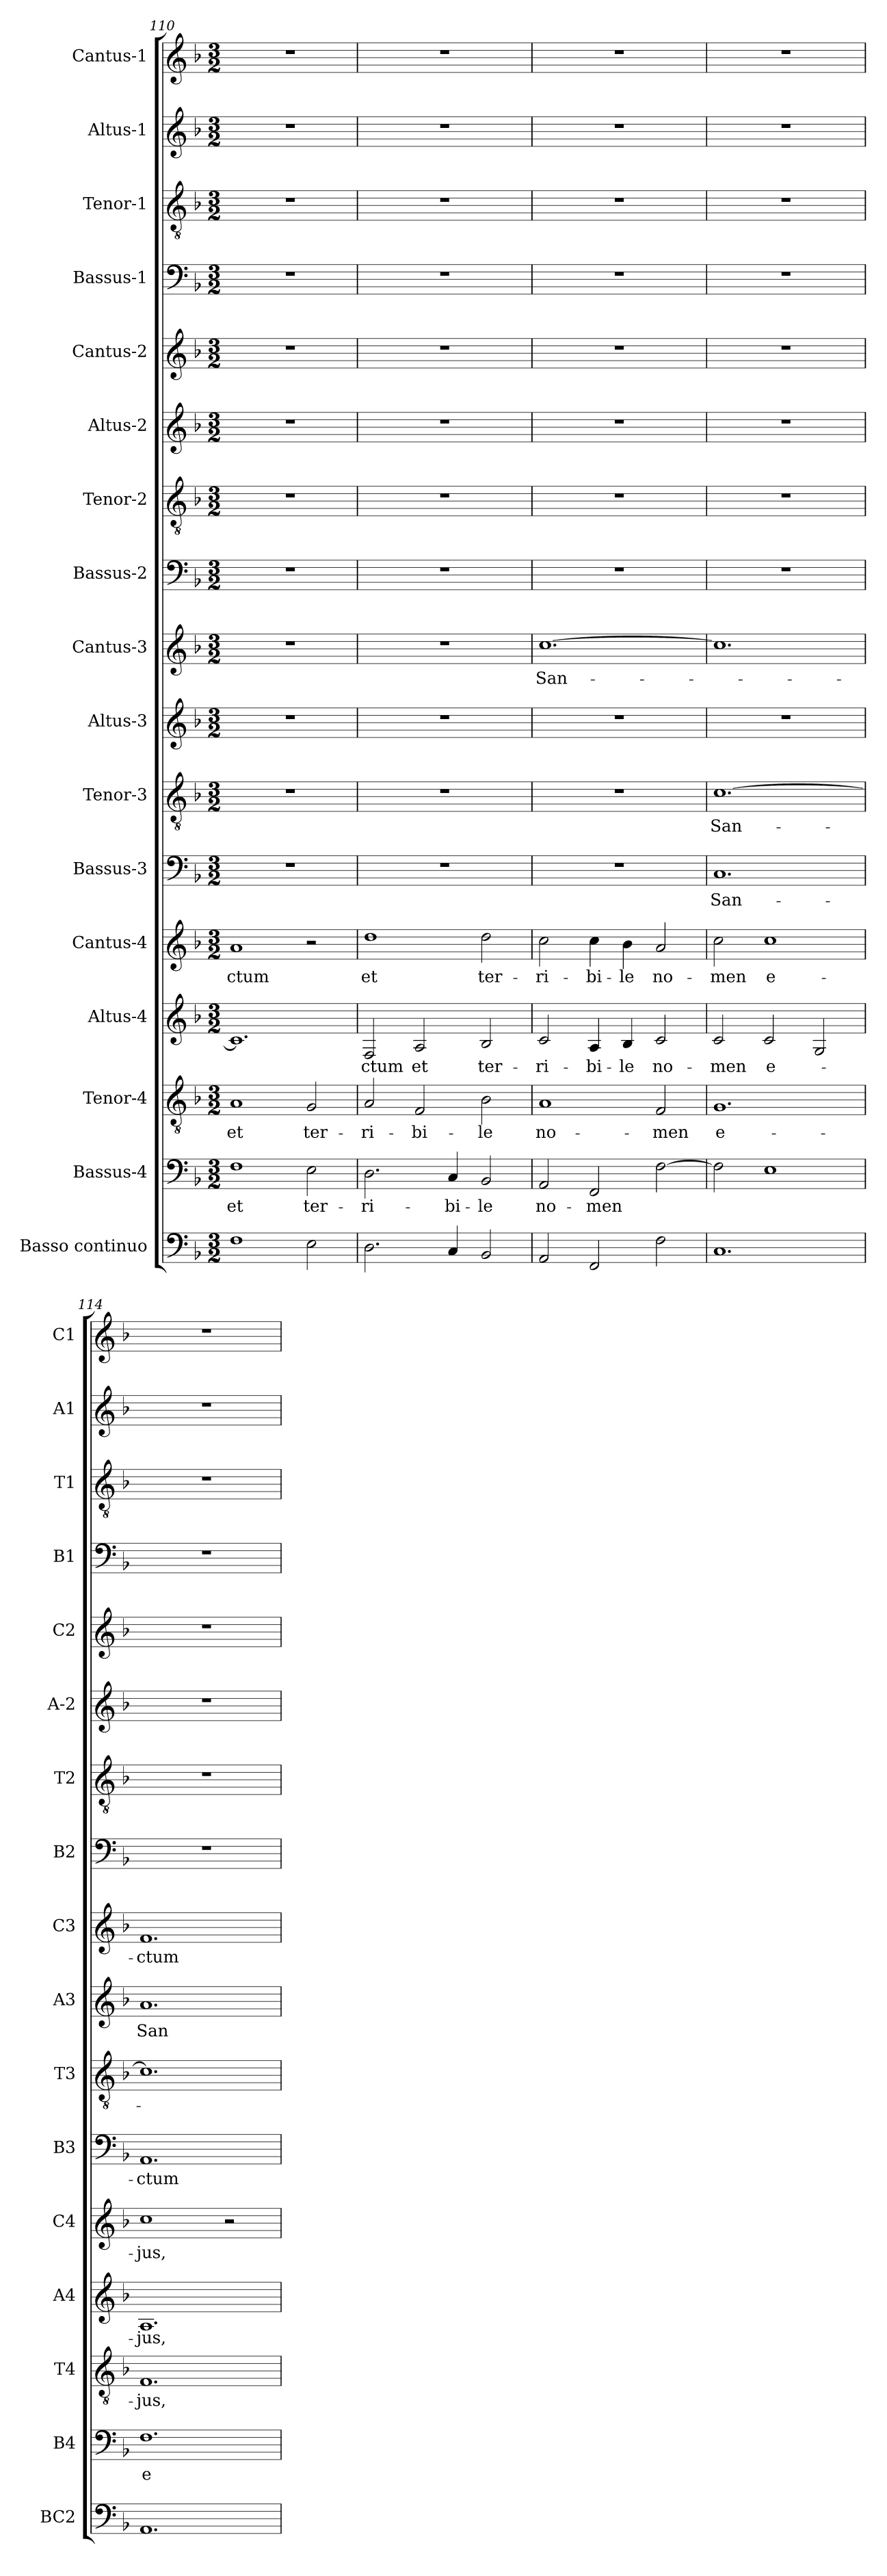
**kern	**kern	**text	**kern	**text	**kern	**text	**kern	**text	**kern	**text	**kern	**text	**kern	**text	**kern	**text	**kern	**kern	**kern	**kern	**kern	**kern	**kern	**kern
*part17	*part16	*part16	*part15	*part15	*part14	*part14	*part13	*part13	*part12	*part12	*part11	*part11	*part10	*part10	*part9	*part9	*part8	*part7	*part6	*part5	*part4	*part3	*part2	*part1
*staff17	*staff16	*staff16	*staff15	*staff15	*staff14	*staff14	*staff13	*staff13	*staff12	*staff12	*staff11	*staff11	*staff10	*staff10	*staff9	*staff9	*staff8	*staff7	*staff6	*staff5	*staff4	*staff3	*staff2	*staff1
*I"Basso continuo	*I"Bassus-4	*	*I"Tenor-4	*	*I"Altus-4	*	*I"Cantus-4	*	*I"Bassus-3	*	*I"Tenor-3	*	*I"Altus-3	*	*I"Cantus-3	*	*I"Bassus-2	*I"Tenor-2	*I"Altus-2	*I"Cantus-2	*I"Bassus-1	*I"Tenor-1	*I"Altus-1	*I"Cantus-1
*I'BC2	*I'B4	*	*I'T4	*	*I'A4	*	*I'C4	*	*I'B3	*	*I'T3	*	*I'A3	*	*I'C3	*	*I'B2	*I'T2	*I'A-2	*I'C2	*I'B1	*I'T1	*I'A1	*I'C1
*clefF4	*clefF4	*	*clefGv2	*	*clefG2	*	*clefG2	*	*clefF4	*	*clefGv2	*	*clefG2	*	*clefG2	*	*clefF4	*clefGv2	*clefG2	*clefG2	*clefF4	*clefGv2	*clefG2	*clefG2
*k[b-]	*k[b-]	*	*k[b-]	*	*k[b-]	*	*k[b-]	*	*k[b-]	*	*k[b-]	*	*k[b-]	*	*k[b-]	*	*k[b-]	*k[b-]	*k[b-]	*k[b-]	*k[b-]	*k[b-]	*k[b-]	*k[b-]
*F:	*F:	*	*F:	*	*F:	*	*F:	*	*F:	*	*F:	*	*F:	*	*F:	*	*F:	*F:	*F:	*F:	*F:	*F:	*F:	*F:
*M3/2	*M3/2	*	*M3/2	*	*M3/2	*	*M3/2	*	*M3/2	*	*M3/2	*	*M3/2	*	*M3/2	*	*M3/2	*M3/2	*M3/2	*M3/2	*M3/2	*M3/2	*M3/2	*M3/2
=110	=110	=110	=110	=110	=110	=110	=110	=110	=110	=110	=110	=110	=110	=110	=110	=110	=110	=110	=110	=110	=110	=110	=110	=110
!	!	!LO:LY:b	!	!LO:LY:b	!	!	!	!LO:LY:b	!	!	!	!	!	!	!	!	!	!	!	!	!	!	!	!
1F	1F	et	1A	et	1.c]	.	1a	-ctum	1.r	.	1.r	.	1.r	.	1.r	.	1.r	1.r	1.r	1.r	1.r	1.r	1.r	1.r
!	!	!LO:LY:b	!	!LO:LY:b	!	!	!	!	!	!	!	!	!	!	!	!	!	!	!	!	!	!	!	!
2E\	2E\	ter-	2G/	ter-	.	.	2r	.	.	.	.	.	.	.	.	.	.	.	.	.	.	.	.	.
=111	=111	=111	=111	=111	=111	=111	=111	=111	=111	=111	=111	=111	=111	=111	=111	=111	=111	=111	=111	=111	=111	=111	=111	=111
!	!	!LO:LY:b	!	!LO:LY:b	!	!LO:LY:b	!	!LO:LY:b	!	!	!	!	!	!	!	!	!	!	!	!	!	!	!	!
2.D\	2.D\	-ri-	2A/	-ri-	2F/	-ctum	1dd	et	1.r	.	1.r	.	1.r	.	1.r	.	1.r	1.r	1.r	1.r	1.r	1.r	1.r	1.r
!	!	!	!	!LO:LY:b	!	!LO:LY:b	!	!	!	!	!	!	!	!	!	!	!	!	!	!	!	!	!	!
.	.	.	2F/	-bi-	2A/	et	.	.	.	.	.	.	.	.	.	.	.	.	.	.	.	.	.	.
!	!	!LO:LY:b	!	!	!	!	!	!	!	!	!	!	!	!	!	!	!	!	!	!	!	!	!	!
4C/	4C/	-bi-	.	.	.	.	.	.	.	.	.	.	.	.	.	.	.	.	.	.	.	.	.	.
!	!	!LO:LY:b	!	!LO:LY:b	!	!LO:LY:b	!	!LO:LY:b	!	!	!	!	!	!	!	!	!	!	!	!	!	!	!	!
2BB-/	2BB-/	-le	2B-\	-le	2B-/	ter-	2dd\	ter-	.	.	.	.	.	.	.	.	.	.	.	.	.	.	.	.
=112	=112	=112	=112	=112	=112	=112	=112	=112	=112	=112	=112	=112	=112	=112	=112	=112	=112	=112	=112	=112	=112	=112	=112	=112
!	!	!LO:LY:b	!	!LO:LY:b	!	!LO:LY:b	!	!LO:LY:b	!	!	!	!	!	!	!	!LO:LY:b	!	!	!	!	!	!	!	!
2AA/	2AA/	no-	1A	no-	2c/	-ri-	2cc\	-ri-	1.r	.	1.r	.	1.r	.	[1.cc	San-	1.r	1.r	1.r	1.r	1.r	1.r	1.r	1.r
!	!	!LO:LY:b	!	!	!	!LO:LY:b	!	!LO:LY:b	!	!	!	!	!	!	!	!	!	!	!	!	!	!	!	!
2FF/	2FF/	-men	.	.	4A/	-bi-	4cc\	-bi-	.	.	.	.	.	.	.	.	.	.	.	.	.	.	.	.
!	!	!	!	!	!	!LO:LY:b	!	!LO:LY:b	!	!	!	!	!	!	!	!	!	!	!	!	!	!	!	!
.	.	.	.	.	4B-/	-le	4b-\	-le	.	.	.	.	.	.	.	.	.	.	.	.	.	.	.	.
!	!	!	!	!LO:LY:b	!	!LO:LY:b	!	!LO:LY:b	!	!	!	!	!	!	!	!	!	!	!	!	!	!	!	!
2F\	[2F\	.	2F/	-men	2c/	no-	2a/	no-	.	.	.	.	.	.	.	.	.	.	.	.	.	.	.	.
=113	=113	=113	=113	=113	=113	=113	=113	=113	=113	=113	=113	=113	=113	=113	=113	=113	=113	=113	=113	=113	=113	=113	=113	=113
!	!	!	!	!LO:LY:b	!	!LO:LY:b	!	!LO:LY:b	!	!LO:LY:b	!	!LO:LY:b	!	!	!	!	!	!	!	!	!	!	!	!
1.C	2F\]	.	1.G	e-	2c/	-men	2cc\	-men	1.C	San-	[1.c	San-	1.r	.	1.cc]	.	1.r	1.r	1.r	1.r	1.r	1.r	1.r	1.r
!	!	!	!	!	!	!LO:LY:b	!	!LO:LY:b	!	!	!	!	!	!	!	!	!	!	!	!	!	!	!	!
.	1E	.	.	.	2c/	e-	1cc	e-	.	.	.	.	.	.	.	.	.	.	.	.	.	.	.	.
.	.	.	.	.	2G/	.	.	.	.	.	.	.	.	.	.	.	.	.	.	.	.	.	.	.
=114	=114	=114	=114	=114	=114	=114	=114	=114	=114	=114	=114	=114	=114	=114	=114	=114	=114	=114	=114	=114	=114	=114	=114	=114
!	!	!LO:LY:b	!	!LO:LY:b	!	!LO:LY:b	!	!LO:LY:b	!	!LO:LY:b	!	!	!	!LO:LY:b	!	!LO:LY:b	!	!	!	!	!	!	!	!
1.AA	1.F	e-	1.F	-jus,	1.A	-jus,	1cc	-jus,	1.AA	-ctum	1.c]	.	1.a	San-	1.f	-ctum	1.r	1.r	1.r	1.r	1.r	1.r	1.r	1.r
.	.	.	.	.	.	.	2r	.	.	.	.	.	.	.	.	.	.	.	.	.	.	.	.	.
=	=	=	=	=	=	=	=	=	=	=	=	=	=	=	=	=	=	=	=	=	=	=	=	=
*-	*-	*-	*-	*-	*-	*-	*-	*-	*-	*-	*-	*-	*-	*-	*-	*-	*-	*-	*-	*-	*-	*-	*-	*-
